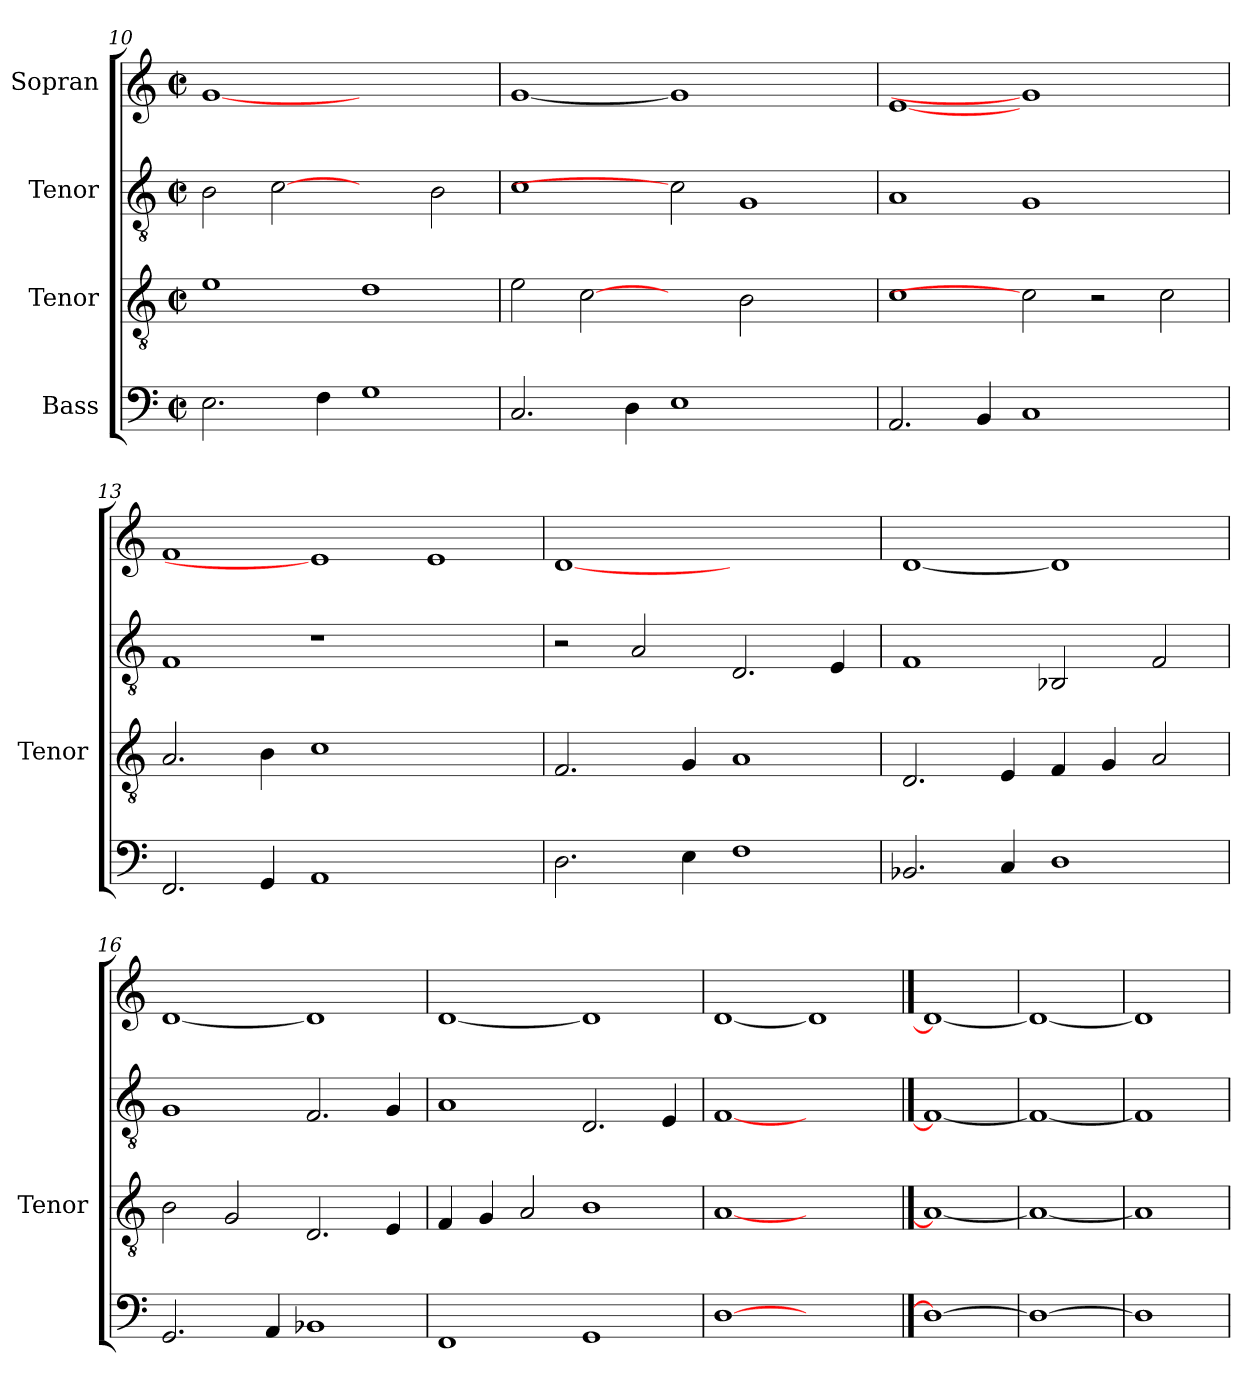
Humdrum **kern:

**kern	**kern	**kern	**kern
*part4	*part3	*part2	*part1
*staff4	*staff3	*staff2	*staff1
*I"Bass	*I"Tenor	*I"Tenor	*I"Sopran
*	*I'Tenor	*	*
*clefF4	*clefGv2	*clefGv2	*clefG2
*	*ITrd7c12	*ITrd7c12	*
*k[]	*k[]	*k[]	*k[]
*M2/2	*M2/2	*M2/2	*M2/2
*met(c|)	*met(c|)	*met(c|)	*met(c|)
=10	=10	=10	=10
2.Ei\	1Ei	2BBi\	[1gi
.	.	[2Ci	.
4Fi\	.	.	.
1Gi	1Di	2ryy	1ryy
.	.	2BBi\	.
=11	=11	=11	=11
2.Ci/	2Ei\	1Ci	[1gi
.	[2Ci	.	.
4Di\	.	.	.
1Ei	2ryy	2Ci]	1gi]
.	2BBi\	1GGi	.
2ryy	2ryy	.	2ryy
=12	=12	=12	=12
2.AAi/	1Ci	1AAi	[1ei
4BBi/	.	.	.
1Ci	2Ci]	1GGi	1gi]
.	2r	.	.
2ryy	2Ci\	2ryy	2ryy
!!LO:LB:g=z
=13	=13	=13	=13
2.FFi/	2.AAi/	1FFi	1fi
4GGi/	4BBi\	.	.
1AAi	1Ci	1r	1ei]
1ryy	1ryy	1ryy	1ei
=14	=14	=14	=14
2.Di\	2.FFi/	2r	[1di
.	.	2AAi/	.
4Ei\	4GGi/	.	.
1Fi	1AAi	2.DDi/	1ryy
.	.	4EEi/	.
=15	=15	=15	=15
2.BB-Xi/	2.DDi/	1FFi	[1di
4Ci/	4EEi/	.	.
1Di	4FFi/	2BBB-Xi/	1di]
.	4GGi/	.	.
.	2AAi/	2FFi/	.
=16	=16	=16	=16
2.GGi/	2BBi\	1GGi	[1di
.	2GGi/	.	.
4AAi/	.	.	.
1BB-Xi	2.DDi/	2.FFi/	1di]
.	4EEi/	4GGi/	.
=17	=17	=17	=17
1FFi	4FFi/	1AAi	[1di
.	4GGi/	.	.
.	2AAi/	.	.
1GGi	1BBi	2.DDi/	1di]
.	.	4EEi/	.
=18	=18	=18	=18
[1Di	[1AAi	[1FFi	[1di
1ryy	1ryy	1ryy	1di]
==19	==19	==19	==19
1Di_	1AAi_	1FFi_	1di_
=20	=20	=20	=20
1Di_	1AAi_	1FFi_	1di_
=21	=21	=21	=21
1Di]	1AAi]	1FFi]	1di]
=	=	=	=
*-	*-	*-	*-
